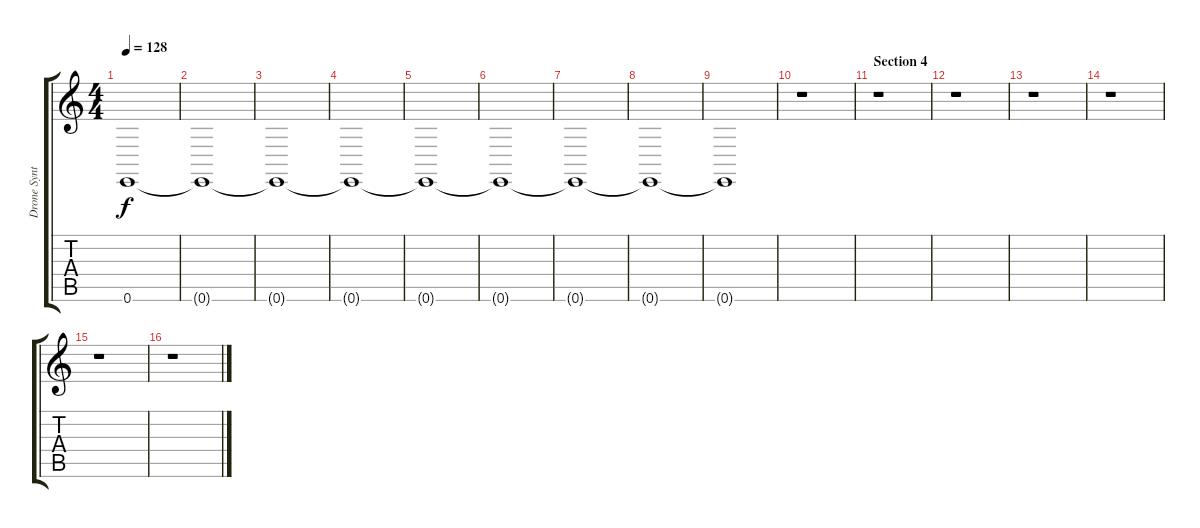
\track ("Drone Synth Strings" "Drone Synt") {instrument synthstrings1}
\staff {score tabs}
\tuning (E4 B3 G3 D3 A2 E2) {hide}
\ts (4 4)
\tempo 128
\clef g2
\ks c
0.6{t}.1{dy f} |
0.6{t}.1 |
0.6{t}.1 |
0.6{t}.1 |
0.6{t}.1 |
0.6{t}.1 |
0.6{t}.1 |
0.6{t}.1 |
0.6{t}.1 |
r.1 |
\section ("" "Section 4")
r.1 |
r.1 |
r.1 |
r.1 |
r.1 |
r.1
